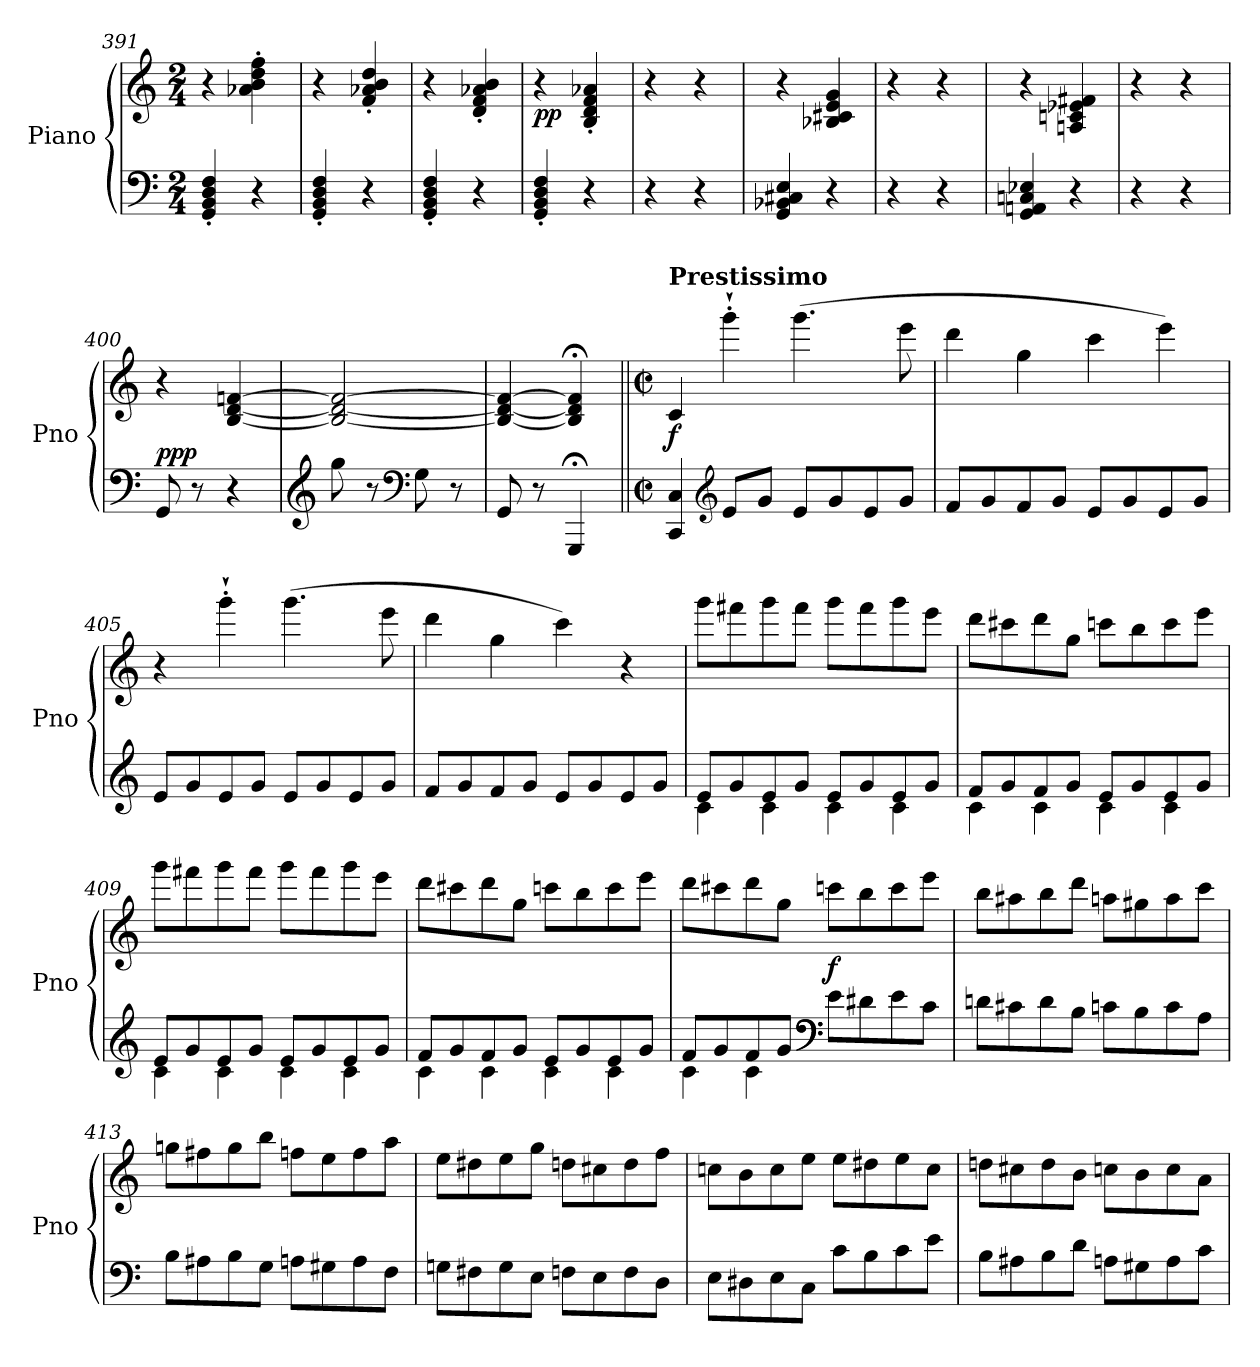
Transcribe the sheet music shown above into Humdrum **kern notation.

**kern	**kern	**dynam
*part1	*part1	*part1
*staff2	*staff1	*staff1/2
*I"Piano	*	*
*I'Pno	*	*
*clefF4	*clefG2	*
*k[]	*k[]	*
*M2/4	*M2/4	*
=391	=391	=391
4GG/' 4BB/' 4D/' 4F/'	4r	.
4r	4a-X\' 4b\' 4dd\' 4ff\'	.
=392	=392	=392
4GG/' 4BB/' 4D/' 4F/'	4r	.
4r	4f/' 4a-X/' 4b/' 4dd/'	.
=393	=393	=393
4GG/' 4BB/' 4D/' 4F/'	4r	.
4r	4d/' 4f/' 4a-X/' 4b/'	.
=394	=394	=394
!	!	!LO:DY:b
4GG/' 4BB/' 4D/' 4F/'	4r	pp
4r	4B/' 4d/' 4f/' 4a-X/'	.
=395	=395	=395
4r	4r	.
4r	4r	.
=396	=396	=396
4GG/ 4BB-X/ 4C#X/ 4E/	4r	.
4r	4B-X/ 4c#X/ 4e/ 4g/	.
=397	=397	=397
4r	4r	.
4r	4r	.
=398	=398	=398
4GG/ 4AAn/ 4Cn/ 4E-X/	4r	.
4r	4An/ 4cn/ 4e-X/ 4f#X/	.
!!LO:LB:g=z
=399	=399	=399
4r	4r	.
4r	4r	.
=400	=400	=400
!	!	!LO:DY:a=2
8GG/	4r	ppp
8r	.	.
4r	[4B/ [4d/ [4fn/	.
=401	=401	=401
*clefG2	*	*
8gg\	2B/_ 2d/_ 2f/_	.
8r	.	.
*clefF4	*	*
8G\	.	.
8r	.	.
=402	=402	=402
8GG/	4B/_ 4d/_ 4f/_	.
8r	.	.
4GGG;</	4B/];< 4d/];< 4f/];<	.
=403||	=403||	=403||
*M4/4	*M4/4	*
*met(c|)	*met(c|)	*
!	!LO:TX:a:B:t=Prestissimo	!
!	!	!LO:DY:b
4CC/ 4C/	4c/	f
*clefG2	*	*
!	!	!LO:DY:b
8e/L	4ggg`'\	other-dynamics
8g/J	.	.
8e/L	(4.ggg\	.
8g/	.	.
8e/	.	.
8g/J	8eee\	.
=404	=404	=404
8f/L	4ddd\	.
8g/	.	.
8f/	4gg\	.
8g/J	.	.
8e/L	4ccc\	.
8g/	.	.
8e/	4eee\)	.
8g/J	.	.
=405	=405	=405
8e/L	4r	.
8g/	.	.
8e/	4ggg`'\	.
8g/J	.	.
8e/L	(4.ggg\	.
8g/	.	.
8e/	.	.
8g/J	8eee\	.
!!LO:PB:g=z
=406	=406	=406
8f/L	4ddd\	.
8g/	.	.
8f/	4gg\	.
8g/J	.	.
8e/L	4ccc\)	.
8g/	.	.
8e/	4r	.
8g/J	.	.
=407	=407	=407
*^	*	*
8e/L	4c\	8ggg\L	.
8g/	.	8fff#X\	.
8e/	4c\	8ggg\	.
8g/J	.	8fff#\J	.
8e/L	4c\	8ggg\L	.
8g/	.	8fff#\	.
8e/	4c\	8ggg\	.
8g/J	.	8eee\J	.
=408	=408	=408	=408
8f/L	4c\	8ddd\L	.
8g/	.	8ccc#X\	.
8f/	4c\	8ddd\	.
8g/J	.	8gg\J	.
8e/L	4c\	8cccn\L	.
8g/	.	8bb\	.
8e/	4c\	8ccc\	.
8g/J	.	8eee\J	.
=409	=409	=409	=409
8e/L	4c\	8ggg\L	.
8g/	.	8fff#X\	.
8e/	4c\	8ggg\	.
8g/J	.	8fff#\J	.
8e/L	4c\	8ggg\L	.
8g/	.	8fff#\	.
8e/	4c\	8ggg\	.
8g/J	.	8eee\J	.
!!LO:LB:g=z
=410	=410	=410	=410
8f/L	4c\	8ddd\L	.
8g/	.	8ccc#X\	.
8f/	4c\	8ddd\	.
8g/J	.	8gg\J	.
8e/L	4c\	8cccn\L	.
8g/	.	8bb\	.
8e/	4c\	8ccc\	.
8g/J	.	8eee\J	.
=411	=411	=411	=411
!	!	!	!LO:DY:b
8f/L	4c\	8ddd\L	other-dynamics
8g/	.	8ccc#X\	.
8f/	4c\	8ddd\	.
8g/J	.	8gg\J	.
*clefF4	*	*	*
!	!	!	!LO:DY:b
8e\L	2ryy	8cccn\L	f
8d#X\	.	8bb\	.
8e\	.	8ccc\	.
8c\J	.	8eee\J	.
*v	*v	*	*
=412	=412	=412
8dn\L	8bb\L	.
8c#X\	8aa#X\	.
8d\	8bb\	.
8B\J	8ddd\J	.
8cn\L	8aan\L	.
8B\	8gg#X\	.
8c\	8aa\	.
8A\J	8ccc\J	.
=413	=413	=413
8B\L	8ggn\L	.
8A#X\	8ff#X\	.
8B\	8gg\	.
8G\J	8bb\J	.
8An\L	8ffn\L	.
8G#X\	8ee\	.
8A\	8ff\	.
8F\J	8aa\J	.
!!LO:LB:g=z
=414	=414	=414
8Gn\L	8ee\L	.
8F#X\	8dd#X\	.
8G\	8ee\	.
8E\J	8gg\J	.
8Fn\L	8ddn\L	.
8E\	8cc#X\	.
8F\	8dd\	.
8D\J	8ff\J	.
=415	=415	=415
8E\L	8ccn\L	.
8D#X\	8b\	.
8E\	8cc\	.
8C\J	8ee\J	.
8c\L	8ee\L	.
8B\	8dd#X\	.
8c\	8ee\	.
8e\J	8cc\J	.
=416	=416	=416
8B\L	8ddn\L	.
8A#X\	8cc#X\	.
8B\	8dd\	.
8d\J	8b\J	.
8An\L	8ccn\L	.
8G#X\	8b\	.
8A\	8cc\	.
8c\J	8a\J	.
=	=	=
*-	*-	*-
